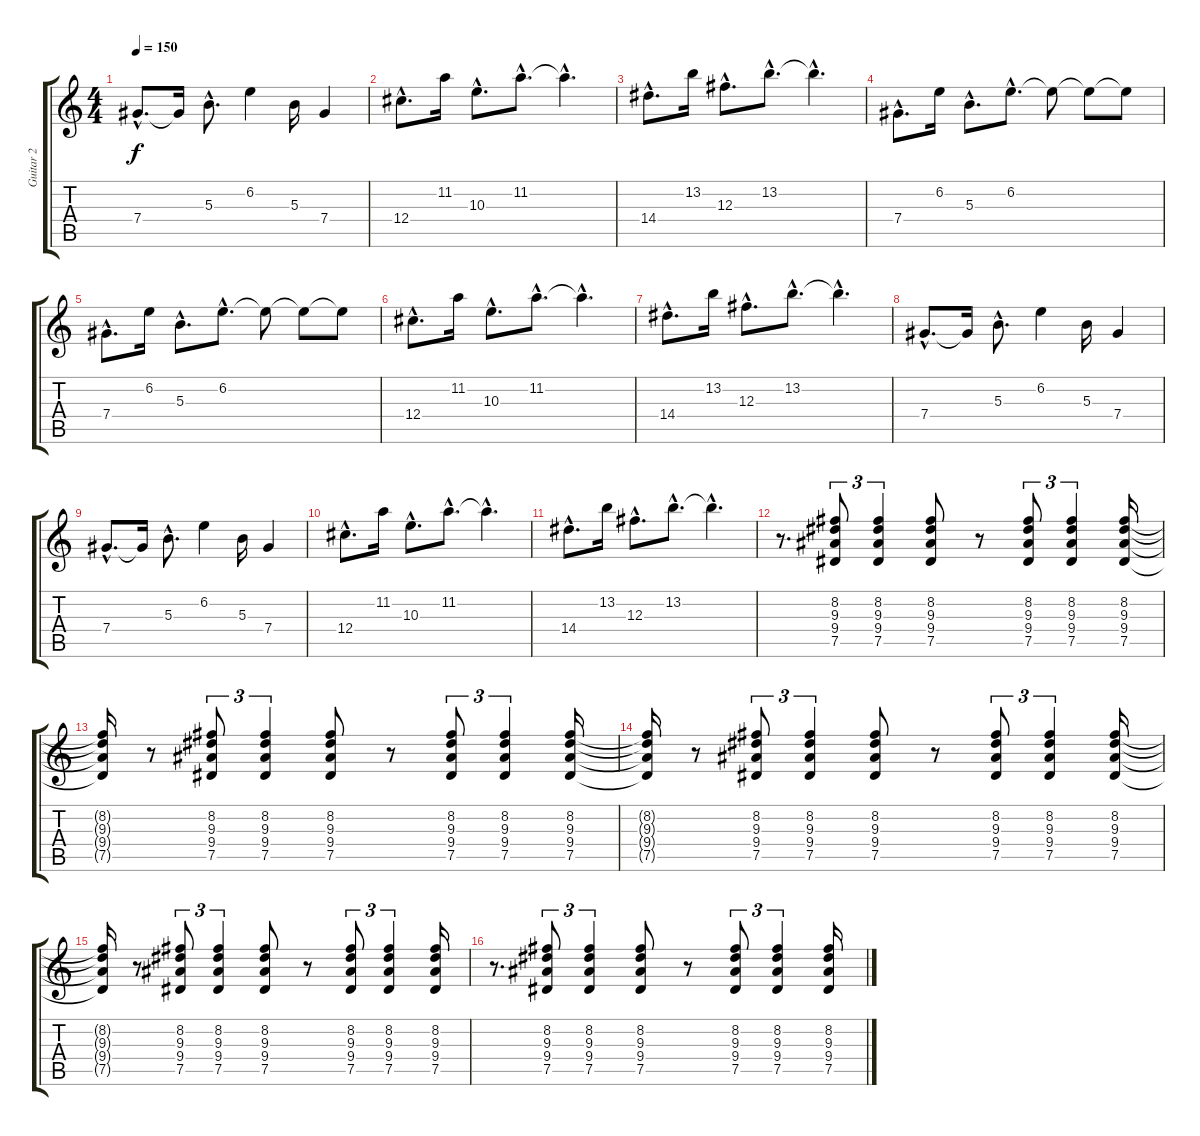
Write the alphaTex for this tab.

\track ("Guitar 2" "Guitar 2") {instrument distortionguitar}
\staff {score tabs}
\tuning (Eb4 Bb3 Gb3 Db3 Ab2 Eb2) {hide}
\ts (4 4)
\tempo 150
\clef g2
\ks c
7.4{hac}.8{d dy f volume 7} 7.4{t}.16 5.3{hac}.8{d} 6.2.4 5.3.16 7.4.4 |
12.4{hac}.8{d volume 11} 11.2.16 10.3{hac}.8{d} 11.2{hac}.8{d} 11.2{hac t}.4{d} |
14.4{hac}.8{d} 13.2.16 12.3{hac}.8{d} 13.2{hac}.8{d} 13.2{hac t}.4{d} |
7.4{hac}.8{d volume 11} 6.2.16 5.3{hac}.8{d} 6.2{hac}.8{d} 6.2{t}.8 6.2{t}.8 6.2{t}.8 |
7.4{hac}.8{d} 6.2.16 5.3{hac}.8{d} 6.2{hac}.8{d} 6.2{t}.8 6.2{t}.8 6.2{t}.8 |
12.4{hac}.8{d} 11.2.16 10.3{hac}.8{d} 11.2{hac}.8{d} 11.2{hac t}.4{d} |
14.4{hac}.8{d} 13.2.16 12.3{hac}.8{d} 13.2{hac}.8{d} 13.2{hac t}.4{d} |
7.4{hac}.8{d volume 7} 7.4{t}.16 5.3{hac}.8{d} 6.2.4 5.3.16 7.4.4 |
7.4{hac}.8{d volume 7} 7.4{t}.16 5.3{hac}.8{d} 6.2.4 5.3.16 7.4.4 |
12.4{hac}.8{d volume 11} 11.2.16 10.3{hac}.8{d} 11.2{hac}.8{d} 11.2{hac t}.4{d} |
14.4{hac}.8{d} 13.2.16 12.3{hac}.8{d} 13.2{hac}.8{d} 13.2{hac t}.4{d} |
r.8{d volume 11} (8.2 9.3 9.4 7.5).8{tu (3 2)} (8.2 9.3 9.4 7.5).4{tu (3 2)} (8.2 9.3 9.4 7.5).8 r.8 (8.2 9.3 9.4 7.5).8{tu (3 2)} (8.2 9.3 9.4 7.5).4{tu (3 2)} (8.2 9.3 9.4 7.5).16 |
(8.2{t} 9.3{t} 9.4{t} 7.5{t}).16 r.8{volume 11} (8.2 9.3 9.4 7.5).8{tu (3 2)} (8.2 9.3 9.4 7.5).4{tu (3 2)} (8.2 9.3 9.4 7.5).8 r.8 (8.2 9.3 9.4 7.5).8{tu (3 2)} (8.2 9.3 9.4 7.5).4{tu (3 2)} (8.2 9.3 9.4 7.5).16 |
(8.2{t} 9.3{t} 9.4{t} 7.5{t}).16 r.8{volume 11} (8.2 9.3 9.4 7.5).8{tu (3 2)} (8.2 9.3 9.4 7.5).4{tu (3 2)} (8.2 9.3 9.4 7.5).8 r.8 (8.2 9.3 9.4 7.5).8{tu (3 2)} (8.2 9.3 9.4 7.5).4{tu (3 2)} (8.2 9.3 9.4 7.5).16 |
(8.2{t} 9.3{t} 9.4{t} 7.5{t}).16 r.8{volume 11} (8.2 9.3 9.4 7.5).8{tu (3 2)} (8.2 9.3 9.4 7.5).4{tu (3 2)} (8.2 9.3 9.4 7.5).8 r.8 (8.2 9.3 9.4 7.5).8{tu (3 2)} (8.2 9.3 9.4 7.5).4{tu (3 2)} (8.2 9.3 9.4 7.5).16 |
r.8{d volume 11} (8.2 9.3 9.4 7.5).8{tu (3 2)} (8.2 9.3 9.4 7.5).4{tu (3 2)} (8.2 9.3 9.4 7.5).8 r.8 (8.2 9.3 9.4 7.5).8{tu (3 2)} (8.2 9.3 9.4 7.5).4{tu (3 2)} (8.2 9.3 9.4 7.5).16
